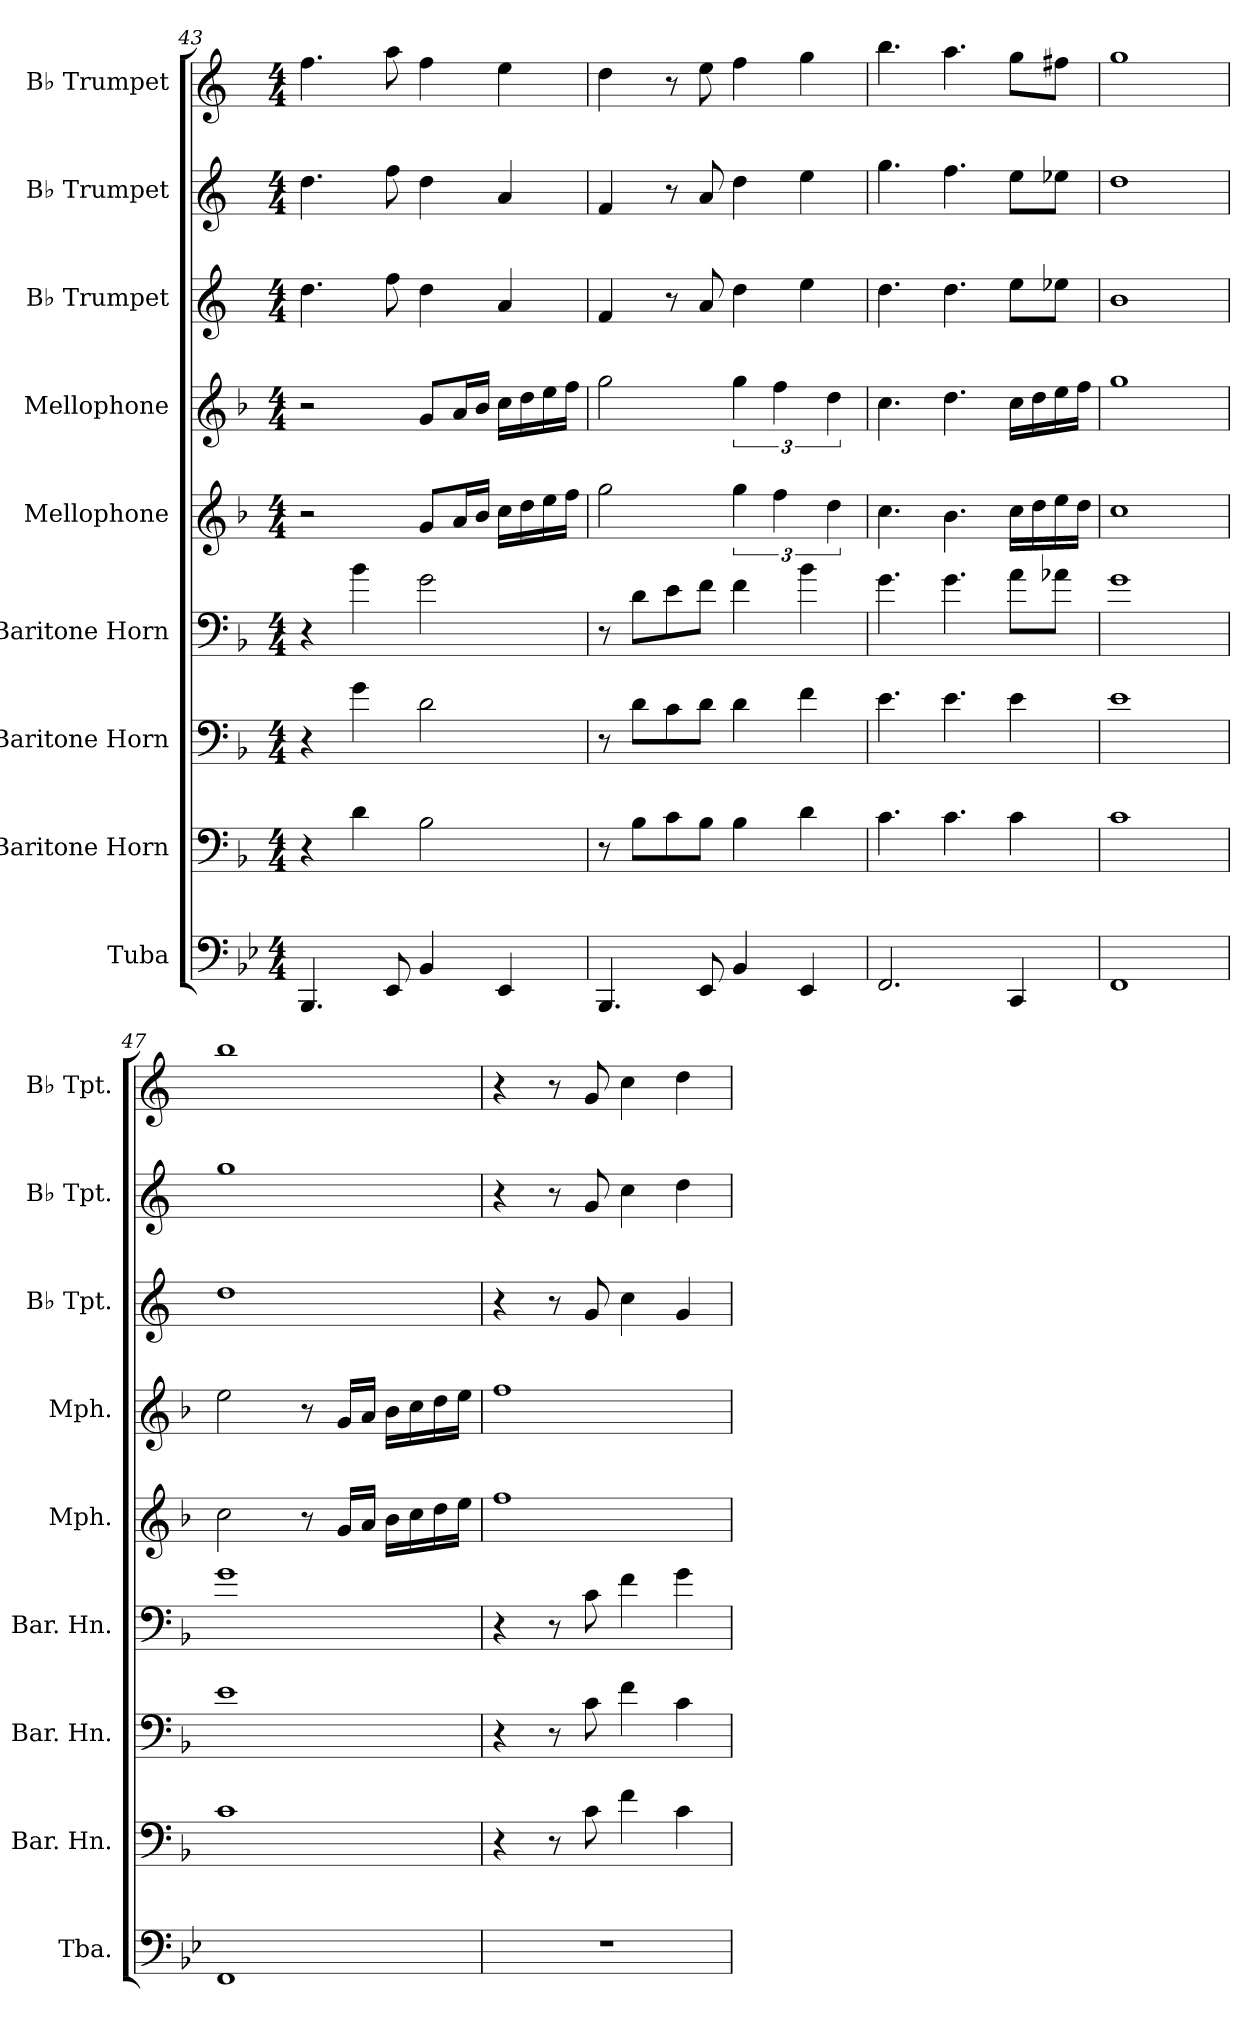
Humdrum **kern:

**kern	**kern	**kern	**kern	**kern	**kern	**kern	**kern	**kern
*part9	*part8	*part7	*part6	*part5	*part4	*part3	*part2	*part1
*staff9	*staff8	*staff7	*staff6	*staff5	*staff4	*staff3	*staff2	*staff1
*I"Tuba	*I"Baritone Horn	*I"Baritone Horn	*I"Baritone Horn	*I"Mellophone	*I"Mellophone	*I"B♭ Trumpet	*I"B♭ Trumpet	*I"B♭ Trumpet
*I'Tba.	*I'Bar. Hn.	*I'Bar. Hn.	*I'Bar. Hn.	*I'Mph.	*I'Mph.	*I'B♭ Tpt.	*I'B♭ Tpt.	*I'B♭ Tpt.
!!LO:PB:g=z
*clefF4	*clefF4	*clefF4	*clefF4	*clefG2	*clefG2	*clefG2	*clefG2	*clefG2
*	*ITrd4c7	*ITrd4c7	*ITrd4c7	*ITrd4c7	*ITrd4c7	*ITrd1c2	*ITrd1c2	*ITrd1c2
*k[b-e-]	*k[b-e-]	*k[b-e-]	*k[b-e-]	*k[b-e-]	*k[b-e-]	*k[b-e-]	*k[b-e-]	*k[b-e-]
*M4/4	*M4/4	*M4/4	*M4/4	*M4/4	*M4/4	*M4/4	*M4/4	*M4/4
=43	=43	=43	=43	=43	=43	=43	=43	=43
4.BBB-/	4r	4r	4r	2r	2r	4.cc\	4.cc\	4.ee-\
.	4G\	4c\	4e-\	.	.	.	.	.
8EE-/	.	.	.	.	.	8ee-\	8ee-\	8gg\
4BB-/	2E-\	2G\	2c\	8c/L	8c/L	4cc\	4cc\	4ee-\
.	.	.	.	16d/L	16d/L	.	.	.
.	.	.	.	16e-/JJ	16e-/JJ	.	.	.
4EE-/	.	.	.	16f\LL	16f\LL	4g/	4g/	4dd\
.	.	.	.	16g\	16g\	.	.	.
.	.	.	.	16a\	16a\	.	.	.
.	.	.	.	16b-\JJ	16b-\JJ	.	.	.
=44	=44	=44	=44	=44	=44	=44	=44	=44
4.BBB-/	8r	8r	8r	2cc\	2cc\	4e-/	4e-/	4cc\
.	8E-\L	8G\L	8G\L	.	.	.	.	.
.	8F\	8F\	8A\	.	.	8r	8r	8r
8EE-/	8E-\J	8G\J	8B-\J	.	.	8g/	8g/	8dd\
4BB-/	4E-\	4G\	4B-\	6cc\	6cc\	4cc\	4cc\	4ee-\
.	.	.	.	6b-\	6b-\	.	.	.
4EE-/	4G\	4B-\	4e-\	.	.	4dd\	4dd\	4ff\
.	.	.	.	6g\	6g\	.	.	.
=45	=45	=45	=45	=45	=45	=45	=45	=45
2.FF/	4.F\	4.A\	4.c\	4.f\	4.f\	4.cc\	4.ff\	4.aa\
.	4.F\	4.A\	4.c\	4.e-\	4.g\	4.cc\	4.ee-\	4.gg\
4CC/	4F\	4A\	8d\L	16f\LL	16f\LL	8dd\L	8dd\L	8ff\L
.	.	.	.	16g\	16g\	.	.	.
.	.	.	8d-X\J	16a\	16a\	8dd-X\J	8dd-X\J	8een\J
.	.	.	.	16g\JJ	16b-\JJ	.	.	.
=46	=46	=46	=46	=46	=46	=46	=46	=46
1FF	1F	1A	1c	1f	1cc	1a	1cc	1ff
=47	=47	=47	=47	=47	=47	=47	=47	=47
1FF	1F	1A	1c	2f\	2a\	1cc	1ff	1aa
.	.	.	.	8r	8r	.	.	.
.	.	.	.	16c/LL	16c/LL	.	.	.
.	.	.	.	16d/JJ	16d/JJ	.	.	.
.	.	.	.	16e-\LL	16e-\LL	.	.	.
.	.	.	.	16f\	16f\	.	.	.
.	.	.	.	16g\	16g\	.	.	.
.	.	.	.	16a\JJ	16a\JJ	.	.	.
!!LO:PB:g=z
=48	=48	=48	=48	=48	=48	=48	=48	=48
1r	4r	4r	4r	1b-	1b-	4r	4r	4r
.	8r	8r	8r	.	.	8r	8r	8r
.	8F\	8F\	8F\	.	.	8f/	8f/	8f/
.	4B-\	4B-\	4B-\	.	.	4b-\	4b-\	4b-\
.	4F\	4F\	4c\	.	.	4f/	4cc\	4cc\
=	=	=	=	=	=	=	=	=
*-	*-	*-	*-	*-	*-	*-	*-	*-
